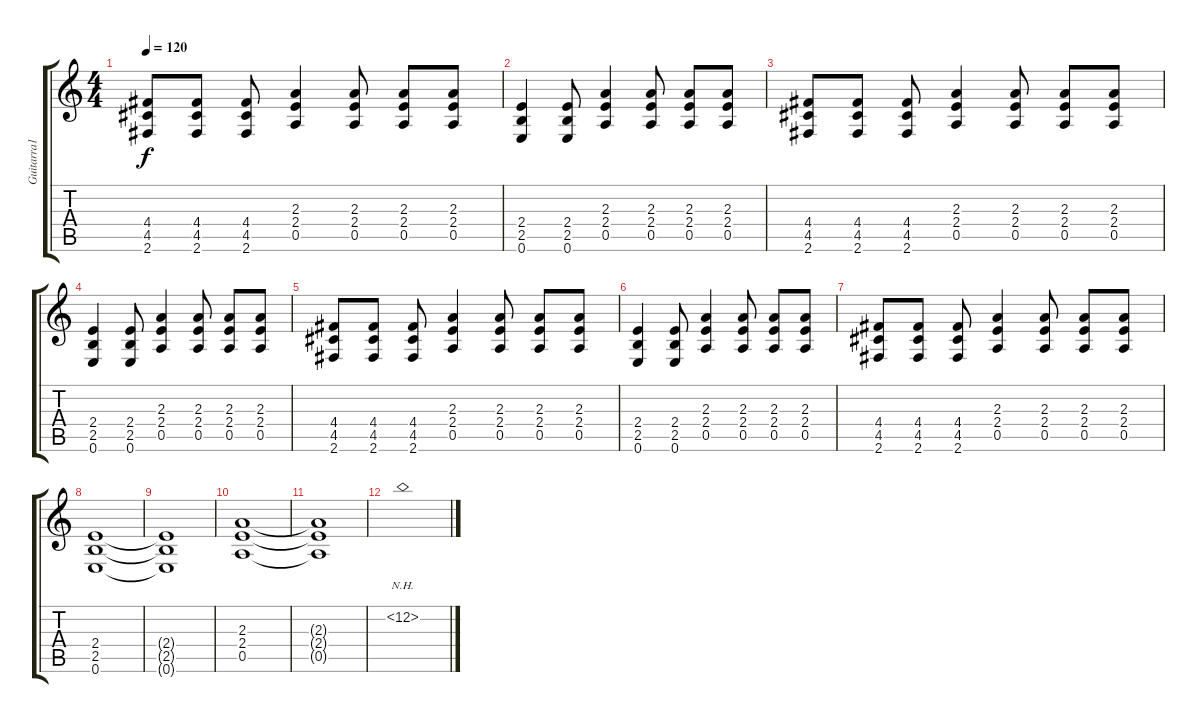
\track ("Guitarra1" "Guitarra1") {instrument overdrivenguitar}
\staff {score tabs}
\tuning (E4 B3 G3 D3 A2 E2) {hide}
\ts (4 4)
\tempo 120
\clef g2
\ks c
(4.4 4.5 2.6).8{dy f} (4.4 4.5 2.6).8 (4.4 4.5 2.6).8 (2.3 2.4 0.5).4 (2.3 2.4 0.5).8 (2.3 2.4 0.5).8 (2.3 2.4 0.5).8 |
(2.4 2.5 0.6).4 (2.4 2.5 0.6).8 (2.3 2.4 0.5).4 (2.3 2.4 0.5).8 (2.3 2.4 0.5).8 (2.3 2.4 0.5).8 |
(4.4 4.5 2.6).8 (4.4 4.5 2.6).8 (4.4 4.5 2.6).8 (2.3 2.4 0.5).4 (2.3 2.4 0.5).8 (2.3 2.4 0.5).8 (2.3 2.4 0.5).8 |
(2.4 2.5 0.6).4 (2.4 2.5 0.6).8 (2.3 2.4 0.5).4 (2.3 2.4 0.5).8 (2.3 2.4 0.5).8 (2.3 2.4 0.5).8 |
(4.4 4.5 2.6).8 (4.4 4.5 2.6).8 (4.4 4.5 2.6).8 (2.3 2.4 0.5).4 (2.3 2.4 0.5).8 (2.3 2.4 0.5).8 (2.3 2.4 0.5).8 |
(2.4 2.5 0.6).4 (2.4 2.5 0.6).8 (2.3 2.4 0.5).4 (2.3 2.4 0.5).8 (2.3 2.4 0.5).8 (2.3 2.4 0.5).8 |
(4.4 4.5 2.6).8 (4.4 4.5 2.6).8 (4.4 4.5 2.6).8 (2.3 2.4 0.5).4 (2.3 2.4 0.5).8 (2.3 2.4 0.5).8 (2.3 2.4 0.5).8 |
(2.4 2.5 0.6).1 |
(2.4{t} 2.5{t} 0.6{t}).1 |
(2.3 2.4 0.5).1 |
(2.3{t} 2.4{t} 0.5{t}).1 |
12.2{nh}.1
